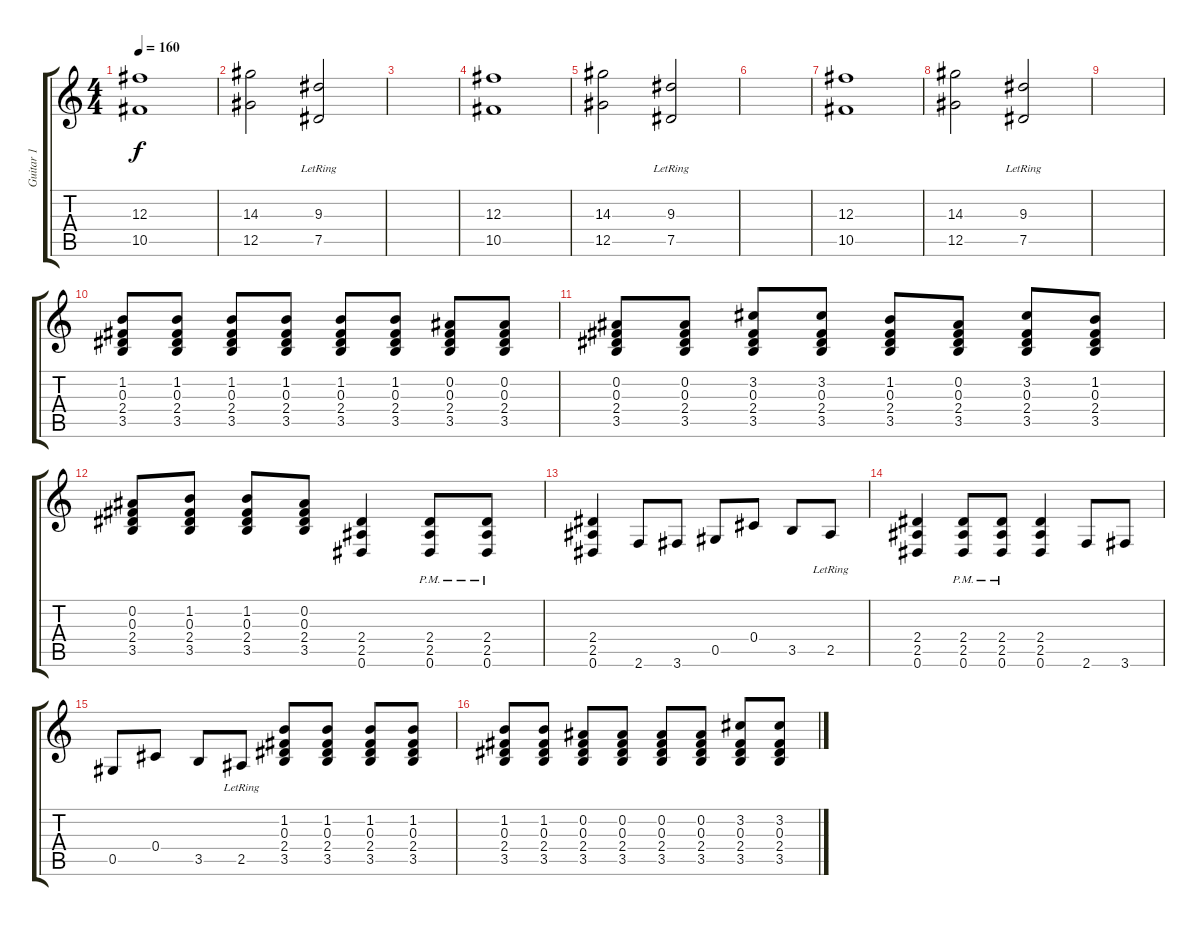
\track ("Guitar 1" "Guitar 1") {instrument distortionguitar}
\staff {score tabs}
\tuning (Eb4 Bb3 Gb3 Db3 Ab2 Eb2) {hide}
\ts (4 4)
\tempo 160
\clef g2
\ks c
(12.3 10.5).1{dy f} |
(14.3 12.5).2 (9.3{lr} 7.5{lr}).2 |
|
(12.3 10.5).1 |
(14.3 12.5).2 (9.3{lr} 7.5{lr}).2 |
|
(12.3 10.5).1 |
(14.3 12.5).2 (9.3{lr} 7.5{lr}).2 |
|
(1.2 0.3 2.4 3.5).8 (1.2 0.3 2.4 3.5).8 (1.2 0.3 2.4 3.5).8 (1.2 0.3 2.4 3.5).8 (1.2 0.3 2.4 3.5).8 (1.2 0.3 2.4 3.5).8 (0.2 0.3 2.4 3.5).8 (0.2 0.3 2.4 3.5).8 |
(0.2 0.3 2.4 3.5).8 (0.2 0.3 2.4 3.5).8 (3.2 0.3 2.4 3.5).8 (3.2 0.3 2.4 3.5).8 (1.2 0.3 2.4 3.5).8 (0.2 0.3 2.4 3.5).8 (3.2 0.3 2.4 3.5).8 (1.2 0.3 2.4 3.5).8 |
(0.2 0.3 2.4 3.5).8 (1.2 0.3 2.4 3.5).8 (1.2 0.3 2.4 3.5).8 (0.2 0.3 2.4 3.5).8 (2.4 2.5 0.6).4 (2.4{pm} 2.5{pm} 0.6{pm}).8 (2.4{pm} 2.5{pm} 0.6{pm}).8 |
(2.4 2.5 0.6).4 2.6.8 3.6.8 0.5.8 0.4.8 3.5.8 2.5{lr}.8 |
(2.4 2.5 0.6).4 (2.4{pm} 2.5{pm} 0.6{pm}).8 (2.4{pm} 2.5{pm} 0.6{pm}).8 (2.4 2.5 0.6).4 2.6.8 3.6.8 |
0.5.8 0.4.8 3.5.8 2.5{lr}.8 (1.2 0.3 2.4 3.5).8 (1.2 0.3 2.4 3.5).8 (1.2 0.3 2.4 3.5).8 (1.2 0.3 2.4 3.5).8 |
(1.2 0.3 2.4 3.5).8 (1.2 0.3 2.4 3.5).8 (0.2 0.3 2.4 3.5).8 (0.2 0.3 2.4 3.5).8 (0.2 0.3 2.4 3.5).8 (0.2 0.3 2.4 3.5).8 (3.2 0.3 2.4 3.5).8 (3.2 0.3 2.4 3.5).8
